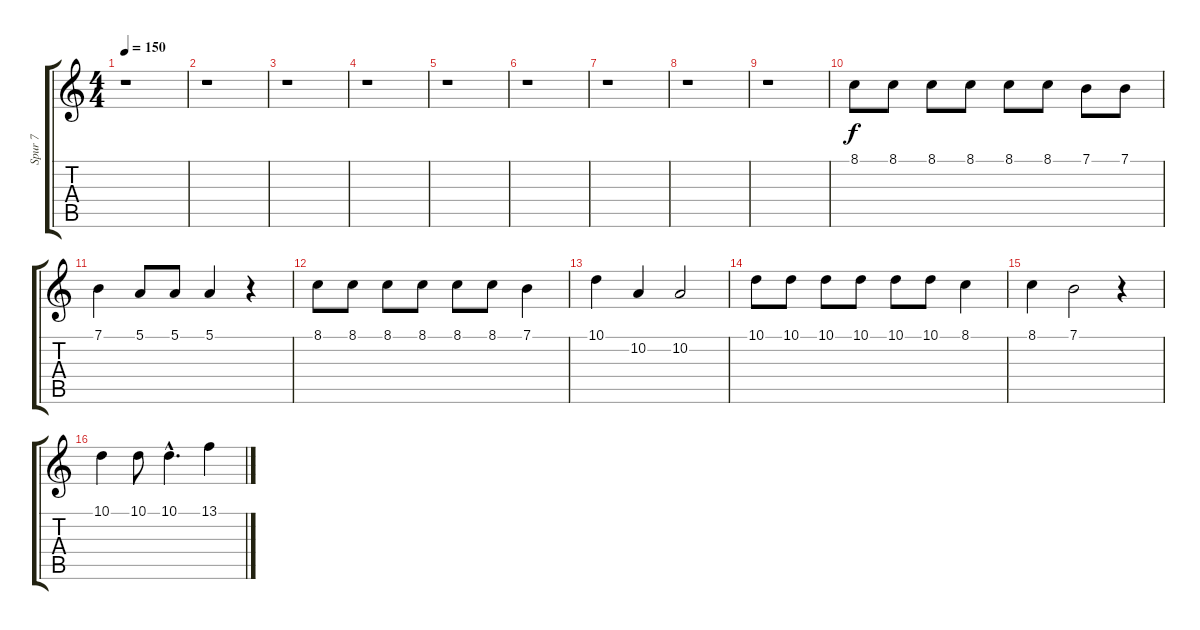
\track ("Spur 7" "Spur 7") {instrument lead1square}
\staff {score tabs}
\tuning (E4 B3 G3 D3 A2 E2) {hide}
\ts (4 4)
\tempo 150
\clef g2
\ks c
r.1{dy f} |
r.1 |
r.1 |
r.1 |
r.1 |
r.1 |
r.1 |
r.1 |
r.1 |
8.1.8 8.1.8 8.1.8 8.1.8 8.1.8 8.1.8 7.1.8 7.1.8 |
7.1.4 5.1.8 5.1.8 5.1.4 r.4 |
8.1.8 8.1.8 8.1.8 8.1.8 8.1.8 8.1.8 7.1.4 |
10.1.4 10.2.4 10.2.2 |
10.1.8 10.1.8 10.1.8 10.1.8 10.1.8 10.1.8 8.1.4 |
8.1.4 7.1.2 r.4 |
10.1.4 10.1.8 10.1{hac}.4{d} 13.1.4
